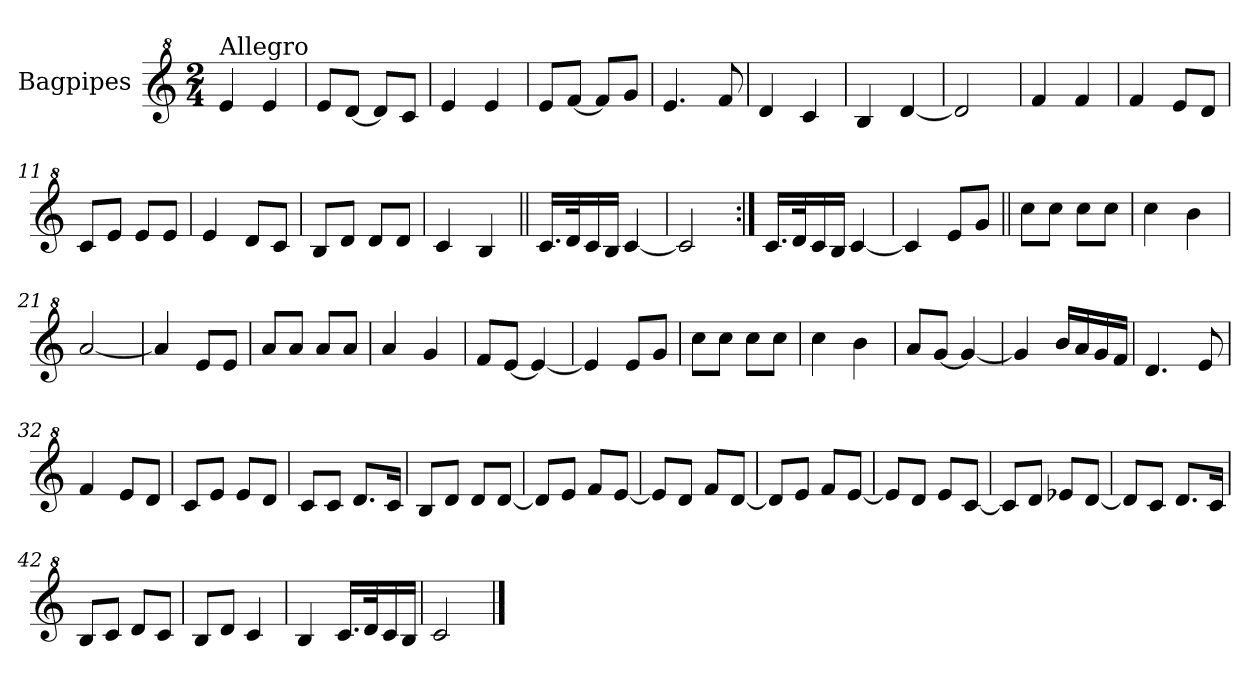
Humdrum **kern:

**kern
*part1
*staff1
*I"Bagpipes
*I'Bag
*clefG^2
*k[]
*C:
*M2/4
=1
!LO:TX:a:t=Allegro
4ee/
4ee/
=2
8ee/L
[8dd/J
8dd/L]
8cc/J
=3
4ee/
4ee/
=4
8ee/L
[8ff/J
8ff/L]
8gg/J
=5
4.ee/
8ff/
=6
4dd/
4cc/
=7
4b/
[4dd/
=8
2dd/]
=9
4ff/
4ff/
=10
4ff/
8ee/L
8dd/J
=11
8cc/L
8ee/J
8ee/L
8ee/J
=12
4ee/
8dd/L
8cc/J
!!LO:LB:g=z
=13
8b/L
8dd/J
8dd/L
8dd/J
=14
4cc/
4b/
=15||
16.cc/LL
32dd/K
16cc/
16b/JJ
[4cc/
=16
2cc/]
=17:|!
16.cc/LL
32dd/K
16cc/
16b/JJ
[4cc/
=18
4cc/]
8ee/L
8gg/J
=19||
8ccc\L
8ccc\J
8ccc\L
8ccc\J
=20
4ccc\
4bb\
=21
[2aa/
=22
4aa/]
8ee/L
8ee/J
!!LO:LB:g=z
=23
8aa/L
8aa/J
8aa/L
8aa/J
=24
4aa/
4gg/
=25
8ff/L
[8ee/J
4ee/_
=26
4ee/]
8ee/L
8gg/J
=27
8ccc\L
8ccc\J
8ccc\L
8ccc\J
=28
4ccc\
4bb\
=29
8aa/L
[8gg/J
4gg/_
=30
4gg/]
16bb/LL
16aa/
16gg/
16ff/JJ
=31
4.dd/
8ee/
=32
4ff/
8ee/L
8dd/J
!!LO:LB:g=z
=33
8cc/L
8ee/J
8ee/L
8dd/J
=34
8cc/L
8cc/J
8.dd/L
16cc/Jk
=35
8b/L
8dd/J
8dd/L
[8dd/J
=36
8dd/L]
8ee/J
8ff/L
[8ee/J
=37
8ee/L]
8dd/J
8ff/L
[8dd/J
=38
8dd/L]
8ee/J
8ff/L
[8ee/J
=39
8ee/L]
8dd/J
8ee/L
[8cc/J
=40
8cc/L]
8dd/J
8ee-X/L
[8dd/J
!!LO:LB:g=z
=41
8dd/L]
8cc/J
8.dd/L
16cc/Jk
=42
8b/L
8cc/J
8dd/L
8cc/J
=43
8b/L
8dd/J
4cc/
=44
4b/
16.cc/LL
32dd/K
16cc/
16b/JJ
=45
2cc/
==
*-
